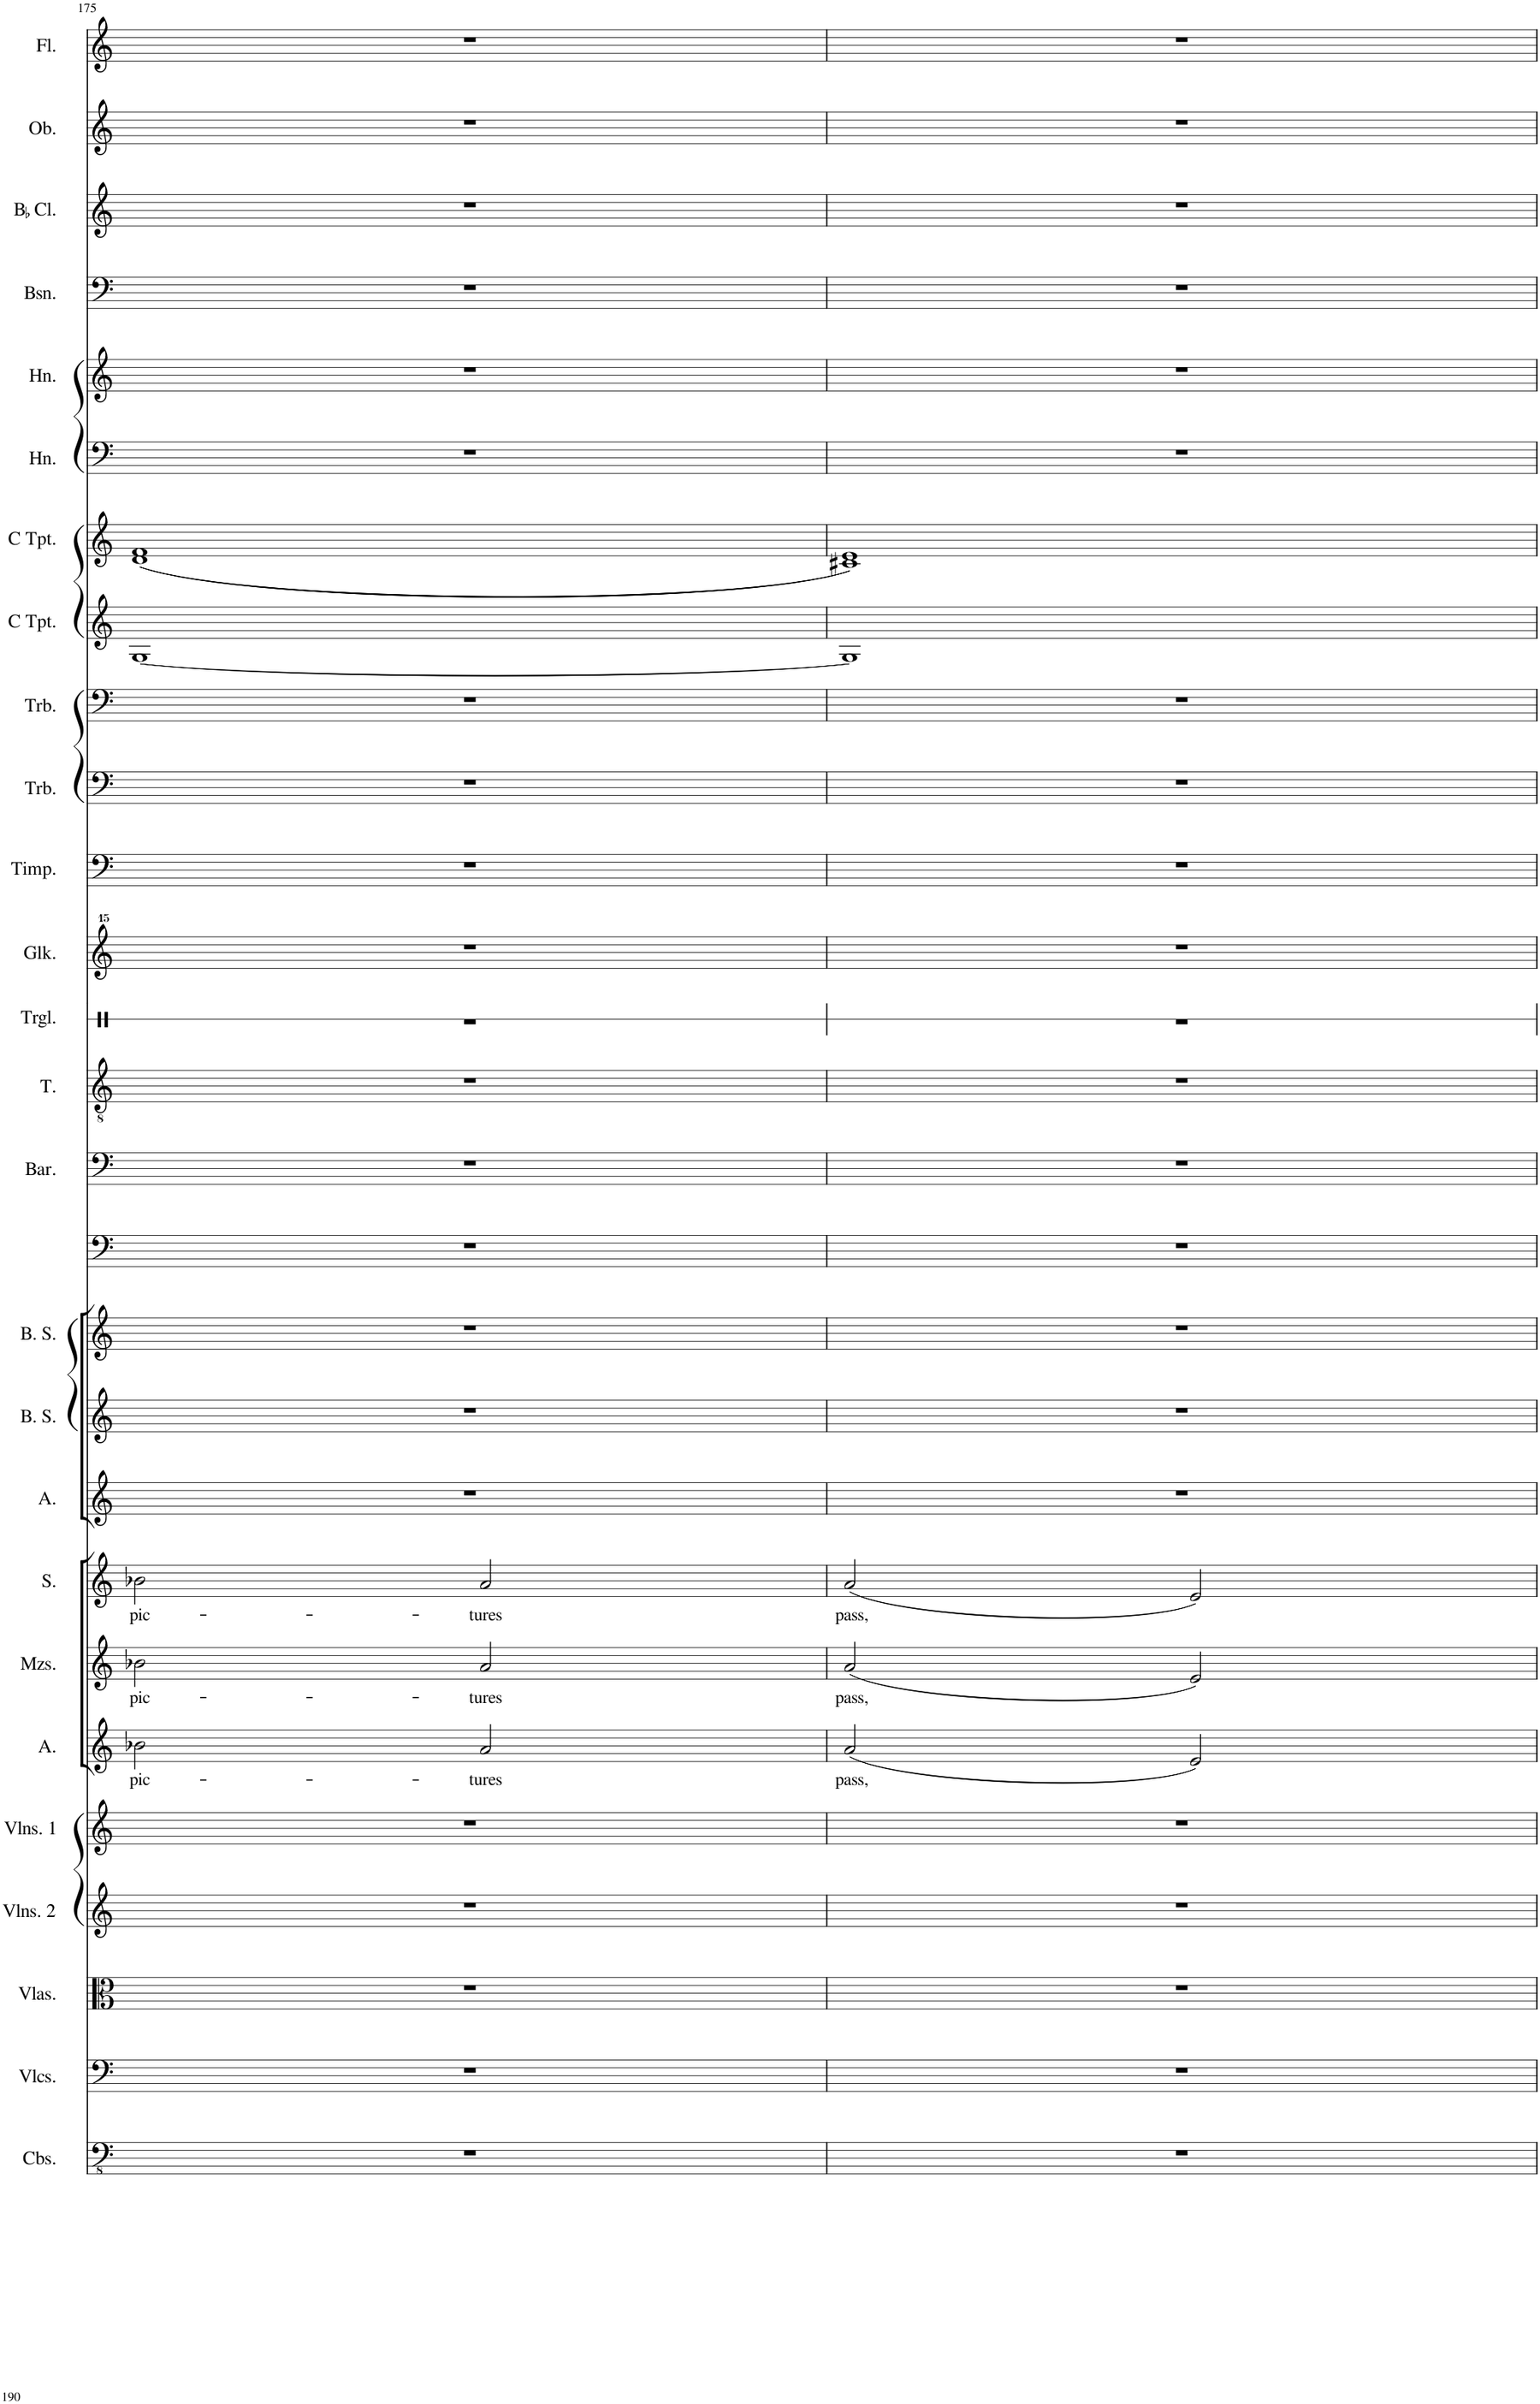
**kern	**kern	**kern	**kern	**kern	**kern	**text	**kern	**text	**kern	**text	**kern	**kern	**kern	**kern	**kern	**kern	**kern	**kern	**kern	**kern	**kern	**kern	**kern	**kern	**kern	**kern	**kern	**kern	**kern
*part27	*part26	*part25	*part24	*part23	*part22	*part22	*part21	*part21	*part20	*part20	*part19	*part18	*part17	*part16	*part15	*part14	*part13	*part12	*part11	*part10	*part9	*part8	*part7	*part6	*part5	*part4	*part3	*part2	*part1
*staff27	*staff26	*staff25	*staff24	*staff23	*staff22	*staff22	*staff21	*staff21	*staff20	*staff20	*staff19	*staff18	*staff17	*staff16	*staff15	*staff14	*staff13	*staff12	*staff11	*staff10	*staff9	*staff8	*staff7	*staff6	*staff5	*staff4	*staff3	*staff2	*staff1
*I"Contrabasses	*I"Violoncellos	*I"Violas	*I"Violins 2	*I"Violins 1	*I"Alto	*	*I"Mezzosoprano	*	*I"Soprano	*	*I"Alto	*I"Boy Soprano	*I"Boy Soprano	*I"Bass	*I"Baritone	*I"Tenor	*I"Triangle	*I"Glockenspiel	*I"Timpani	*I"Trombone	*I"Trombone	*I"C Trumpet	*I"C Trumpet	*I"Horn	*I"Horn	*I"Bassoon	*I"BaccidentalFlat Clarinet	*I"Oboe	*I"Flute
*I'Cbs.	*I'Vlcs.	*I'Vlas.	*I'Vlns. 2	*I'Vlns. 1	*I'A.	*	*I'Mzs.	*	*I'S.	*	*I'A.	*I'B. S.	*I'B. S.	*	*I'Bar.	*I'T.	*I'Trgl.	*I'Glk.	*I'Timp.	*I'Trb.	*I'Trb.	*I'C Tpt.	*I'C Tpt.	*I'Hn.	*I'Hn.	*I'Bsn.	*I'BaccidentalFlat Cl.	*I'Ob.	*I'Fl.
!!LO:PB:g=z
*clefFv4	*clefF4	*clefC3	*clefG2	*clefG2	*clefG2	*	*clefG2	*	*clefG2	*	*clefG2	*clefG2	*clefG2	*clefF4	*clefF4	*clefGv2	*clefX	*clefG^^2	*clefF4	*clefF4	*clefF4	*clefG2	*clefG2	*clefF4	*clefG2	*clefF4	*clefG2	*clefG2	*clefG2
*	*	*	*	*	*	*	*	*	*	*	*	*	*	*	*	*	*	*	*	*	*	*	*	*ITrd4c7	*ITrd4c7	*	*ITrd1c2	*	*
*k[]	*k[]	*k[]	*k[]	*k[]	*k[]	*	*k[]	*	*k[]	*	*k[]	*k[]	*k[]	*k[]	*k[]	*k[]	*k[]	*k[]	*k[]	*k[]	*k[]	*k[]	*k[]	*k[]	*k[]	*k[]	*k[]	*k[]	*k[]
*M4/4	*M4/4	*M4/4	*M4/4	*M4/4	*M4/4	*	*M4/4	*	*M4/4	*	*M4/4	*M4/4	*M4/4	*M4/4	*M4/4	*M4/4	*M4/4	*M4/4	*M4/4	*M4/4	*M4/4	*M4/4	*M4/4	*M4/4	*M4/4	*M4/4	*M4/4	*M4/4	*M4/4
*met(c|)	*met(c|)	*met(c|)	*met(c|)	*met(c|)	*met(c|)	*	*met(c|)	*	*met(c|)	*	*met(c|)	*met(c|)	*met(c|)	*met(c|)	*met(c|)	*met(c|)	*met(c|)	*met(c|)	*met(c|)	*met(c|)	*met(c|)	*met(c|)	*met(c|)	*met(c|)	*met(c|)	*met(c|)	*met(c|)	*met(c|)	*met(c|)
=175	=175	=175	=175	=175	=175	=175	=175	=175	=175	=175	=175	=175	=175	=175	=175	=175	=175	=175	=175	=175	=175	=175	=175	=175	=175	=175	=175	=175	=175
!	!	!	!	!	!	!LO:LY:b	!	!LO:LY:b	!	!LO:LY:b	!	!	!	!	!	!	!	!	!	!	!	!	!	!	!	!	!	!	!
1r	1r	1r	1r	1r	2b-X\	pic-	2b-X\	pic-	2b-X\	pic-	1r	1r	1r	1r	1r	1r	1r	1r	1r	1r	1r	[1G	((1d 1f	1r	1r	1r	1r	1r	1r
!	!	!	!	!	!	!LO:LY:b	!	!LO:LY:b	!	!LO:LY:b	!	!	!	!	!	!	!	!	!	!	!	!	!	!	!	!	!	!	!
.	.	.	.	.	2a/	-tures	2a/	-tures	2a/	-tures	.	.	.	.	.	.	.	.	.	.	.	.	.	.	.	.	.	.	.
=176	=176	=176	=176	=176	=176	=176	=176	=176	=176	=176	=176	=176	=176	=176	=176	=176	=176	=176	=176	=176	=176	=176	=176	=176	=176	=176	=176	=176	=176
!	!	!	!	!	!	!LO:LY:b	!	!LO:LY:b	!	!LO:LY:b	!	!	!	!	!	!	!	!	!	!	!	!	!	!	!	!	!	!	!
1r	1r	1r	1r	1r	(2a/	pass,	(2a/	pass,	(2a/	pass,	1r	1r	1r	1r	1r	1r	1r	1r	1r	1r	1r	1G]	1c#X 1e))	1r	1r	1r	1r	1r	1r
.	.	.	.	.	2e/)	.	2e/)	.	2e/)	.	.	.	.	.	.	.	.	.	.	.	.	.	.	.	.	.	.	.	.
=	=	=	=	=	=	=	=	=	=	=	=	=	=	=	=	=	=	=	=	=	=	=	=	=	=	=	=	=	=
*-	*-	*-	*-	*-	*-	*-	*-	*-	*-	*-	*-	*-	*-	*-	*-	*-	*-	*-	*-	*-	*-	*-	*-	*-	*-	*-	*-	*-	*-
